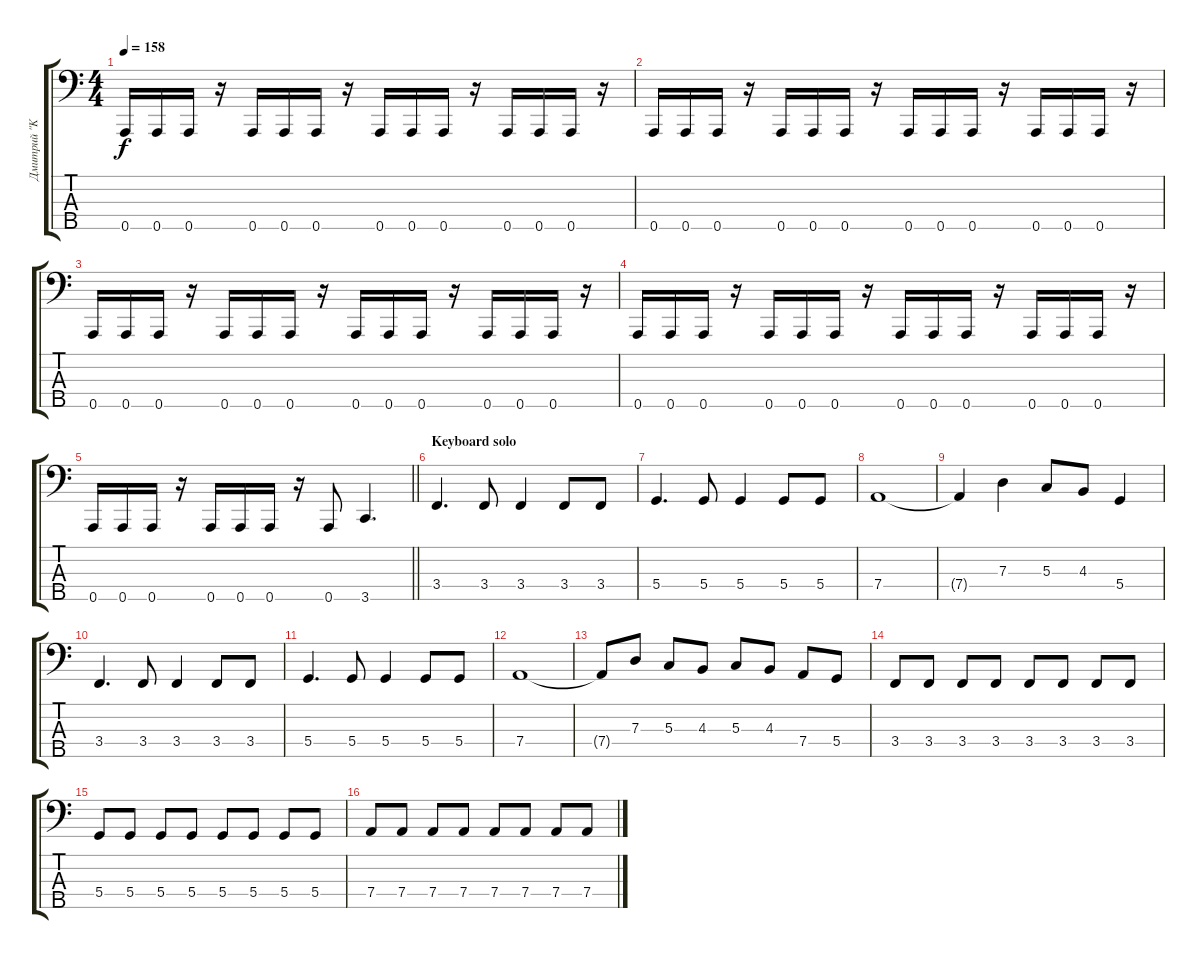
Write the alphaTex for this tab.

\track ("Дмитрий \"Kawazu\" Голяшев" "Дмитрий \"K") {instrument electricbassfinger}
\staff {score tabs}
\tuning (F2 C2 G1 D1 A0) {hide}
\ts (4 4)
\tempo 158
\clef f4
\ks c
0.5.16{dy f} 0.5.16 0.5.16 r.16 0.5.16 0.5.16 0.5.16 r.16 0.5.16 0.5.16 0.5.16 r.16 0.5.16 0.5.16 0.5.16 r.16 |
0.5.16 0.5.16 0.5.16 r.16 0.5.16 0.5.16 0.5.16 r.16 0.5.16 0.5.16 0.5.16 r.16 0.5.16 0.5.16 0.5.16 r.16 |
0.5.16 0.5.16 0.5.16 r.16 0.5.16 0.5.16 0.5.16 r.16 0.5.16 0.5.16 0.5.16 r.16 0.5.16 0.5.16 0.5.16 r.16 |
0.5.16 0.5.16 0.5.16 r.16 0.5.16 0.5.16 0.5.16 r.16 0.5.16 0.5.16 0.5.16 r.16 0.5.16 0.5.16 0.5.16 r.16 |
\barLineRight lightlight
0.5.16 0.5.16 0.5.16 r.16 0.5.16 0.5.16 0.5.16 r.16 0.5.8 3.5.4{d} |
\section ("" "Keyboard solo")
3.4.4{d} 3.4.8 3.4.4 3.4.8 3.4.8 |
5.4.4{d} 5.4.8 5.4.4 5.4.8 5.4.8 |
7.4.1 |
7.4{t}.4 7.3.4 5.3.8 4.3.8 5.4.4 |
3.4.4{d} 3.4.8 3.4.4 3.4.8 3.4.8 |
5.4.4{d} 5.4.8 5.4.4 5.4.8 5.4.8 |
7.4.1 |
7.4{t}.8 7.3.8 5.3.8 4.3.8 5.3.8 4.3.8 7.4.8 5.4.8 |
3.4.8 3.4.8 3.4.8 3.4.8 3.4.8 3.4.8 3.4.8 3.4.8 |
5.4.8 5.4.8 5.4.8 5.4.8 5.4.8 5.4.8 5.4.8 5.4.8 |
7.4.8 7.4.8 7.4.8 7.4.8 7.4.8 7.4.8 7.4.8 7.4.8
